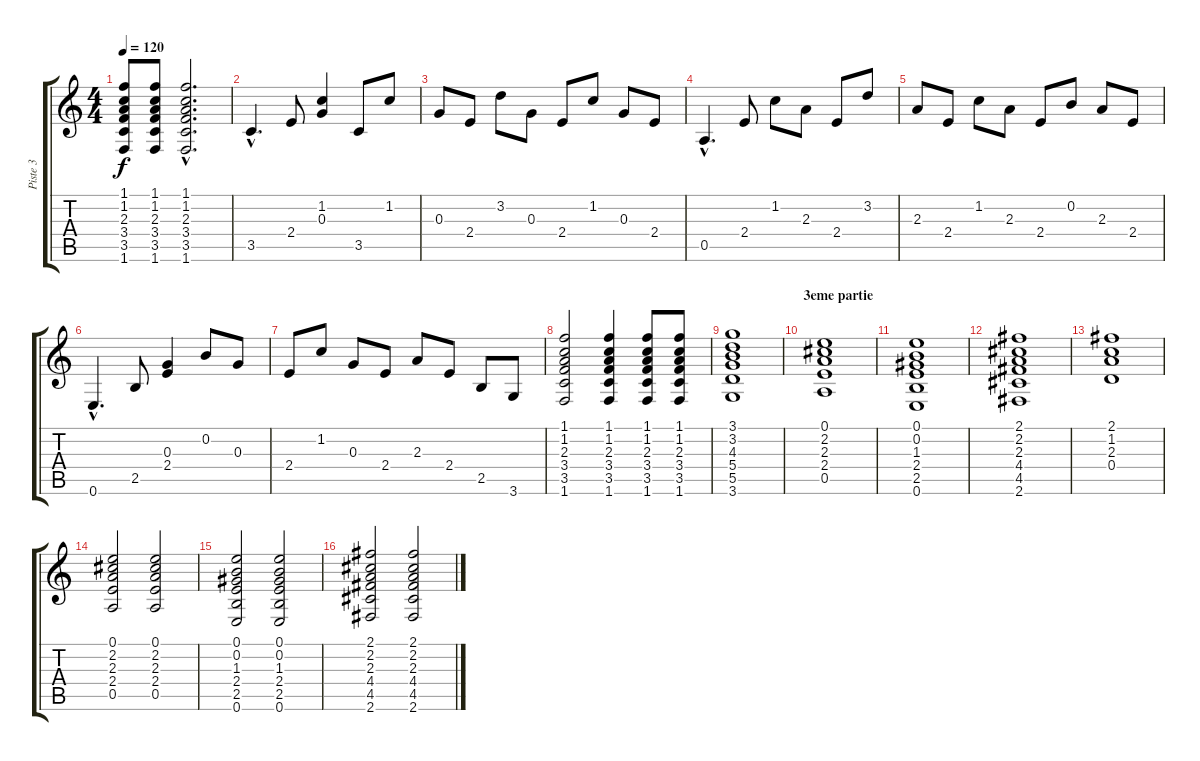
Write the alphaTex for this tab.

\track ("Piste 3" "Piste 3") {instrument acousticguitarnylon}
\staff {score tabs}
\tuning (E4 B3 G3 D3 A2 E2) {hide}
\ts (4 4)
\tempo 120
\clef g2
\ks c
(1.1 1.2 2.3 3.4 3.5 1.6).8{dy f} (1.1 1.2 2.3 3.4 3.5 1.6).8 (1.1{hac} 1.2{hac} 2.3{hac} 3.4{hac} 3.5{hac} 1.6{hac}).2{d} |
3.5{hac}.4{d} 2.4.8 (1.2 0.3).4 3.5.8 1.2.8 |
0.3.8 2.4.8 3.2.8 0.3.8 2.4.8 1.2.8 0.3.8 2.4.8 |
0.5{hac}.4{d} 2.4.8 1.2.8 2.3.8 2.4.8 3.2.8 |
2.3.8 2.4.8 1.2.8 2.3.8 2.4.8 0.2.8 2.3.8 2.4.8 |
0.6{hac}.4{d} 2.5.8 (0.3 2.4).4 0.2.8 0.3.8 |
2.4.8 1.2.8 0.3.8 2.4.8 2.3.8 2.4.8 2.5.8 3.6.8 |
(1.1 1.2 2.3 3.4 3.5 1.6).2 (1.1 1.2 2.3 3.4 3.5 1.6).4 (1.1 1.2 2.3 3.4 3.5 1.6).8 (1.1 1.2 2.3 3.4 3.5 1.6).8 |
(3.1 3.2 4.3 5.4 5.5 3.6).1 |
\section ("" "3eme partie")
(0.1 2.2 2.3 2.4 0.5).1 |
(0.1 0.2 1.3 2.4 2.5 0.6).1 |
(2.1 2.2 2.3 4.4 4.5 2.6).1 |
(2.1 1.2 2.3 0.4).1 |
(0.1 2.2 2.3 2.4 0.5).2 (0.1 2.2 2.3 2.4 0.5).2 |
(0.1 0.2 1.3 2.4 2.5 0.6).2 (0.1 0.2 1.3 2.4 2.5 0.6).2 |
(2.1 2.2 2.3 4.4 4.5 2.6).2 (2.1 2.2 2.3 4.4 4.5 2.6).2
